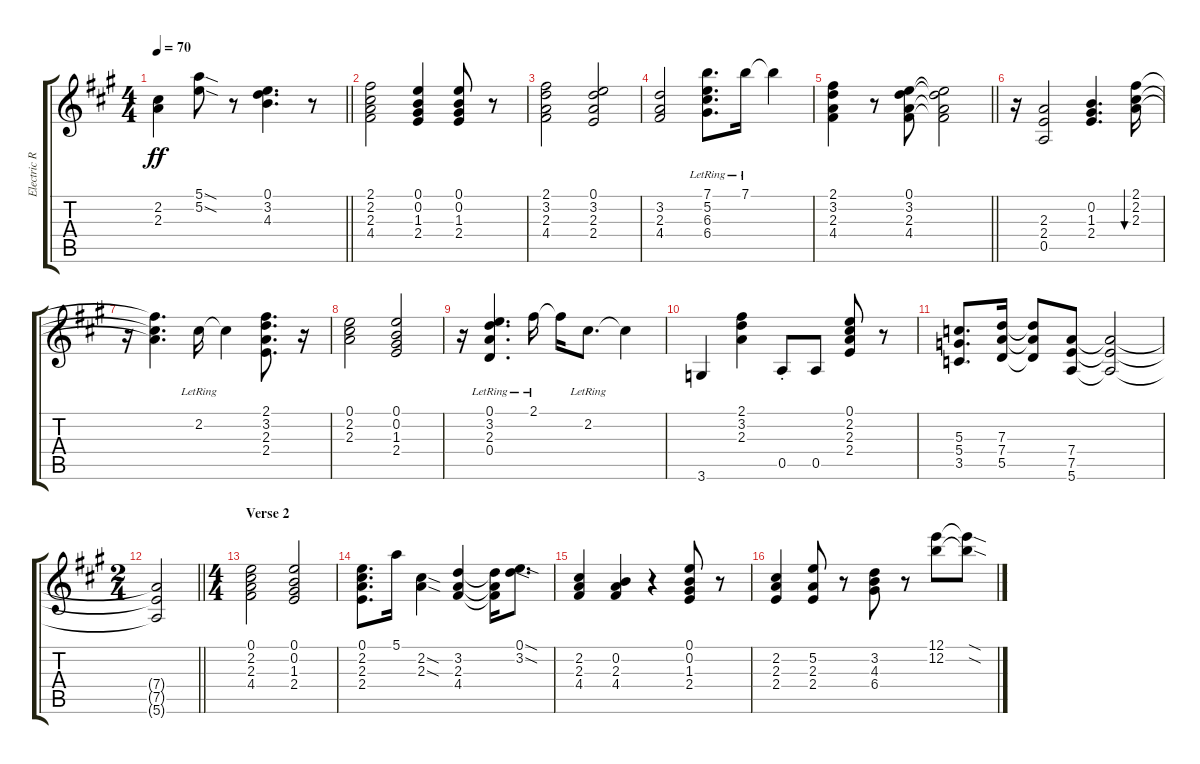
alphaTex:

\track ("Electric Rhythm, Distortion" "Electric R") {instrument overdrivenguitar}
\staff {score tabs}
\tuning (E4 B3 G3 D3 A2 E2) {hide}
\ts (4 4)
\tempo 70
\clef g2
\barLineRight lightlight
\ks a
(2.2 2.3).4{dy ff} (5.1{sod} 5.2{sod}).8 r.8 (0.1 3.2 4.3).4{d} r.8 |
(2.1 2.2 2.3 4.4).2 (0.1 0.2 1.3 2.4).4 (0.1 0.2 1.3 2.4).8 r.8 |
(2.1 3.2 2.3 4.4).2 (0.1 3.2 2.3 2.4).2 |
(3.2 2.3 4.4).2 (7.1{lr} 5.2{lr} 6.3{lr} 6.4{lr}).8{d} 7.1{lr}.16 7.1{t}.4 |
\barLineRight lightlight
(2.1 3.2 2.3 4.4).4 r.8 (0.1 3.2 2.3 4.4).8 (0.1{t} 3.2{t} 2.3{t} 4.4{t}).2 |
r.16 (2.3 2.4 0.5).2 (0.2 1.3 2.4).4{d} (2.1 2.2 2.3).16{bu 30} |
r.16 (2.1{t} 2.2{t} 2.3{t}).4{d} 2.2{lr}.16 2.2{t}.4 (2.1 3.2 2.3 2.4).8{d} r.16 |
(0.1 2.2 2.3).2 (0.1 0.2 1.3 2.4).2 |
r.16 (0.1{lr} 3.2{lr} 2.3{lr} 0.4{lr}).4{d} 2.1{lr}.16 2.1{t}.16 2.2{lr}.8{d} 2.2{t}.4 |
3.6.4 (2.1 3.2 2.3).4 0.5{st}.8 0.5.8 (0.1 2.2 2.3 2.4).8 r.8 |
(5.3 5.4 3.5).8{d} (7.3 7.4 5.5).16 (7.3{t} 7.4{t} 5.5{t}).8 (7.4 7.5 5.6).8 (7.4{t} 7.5{t} 5.6{t}).2 |
\ts (2 4)
\barLineRight lightlight
(7.4{t} 7.5{t} 5.6{t}).2 |
\ts (4 4)
\section ("" "Verse 2")
(0.1 2.2 2.3 4.4).2 (0.1 0.2 1.3 2.4).2 |
(0.1 2.2 2.3 2.4).8{d} 5.1.16 (2.2{sod} 2.3{sod}).4 (3.2 2.3 4.4).4 (3.2{t} 2.3{t} 4.4{t}).16 (0.1{sod} 3.2{sod}).8{d} |
(2.2 2.3 4.4).4 (0.2 2.3 4.4).4 r.4 (0.1 0.2 1.3 2.4).8 r.8 |
(2.2 2.3 2.4).4 (5.2 2.3 2.4).8 r.8 (3.2 4.3 6.4).8 r.8 (12.1 12.2).8 (12.1{sod t} 12.2{sod t}).8
